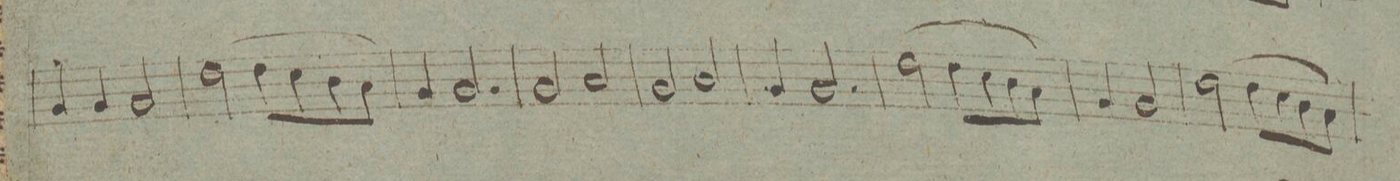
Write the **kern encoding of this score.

**kern	**dynam
*I"Clarinetto 2do in C.	*
*clefG2	*
*k[f#c#g#d#]	*
*met(c|)	*
*M2/2	*
4e/	.
4e/	.
2e/	.
=29	=29
(2b\	.
8b\L	.
8a\	.
8g#\	.
8f#\J)	.
=30	=30
4e/	.
2.e/	.
=31	=31
2e/	.
2f#/	.
=32	=32
2e/	.
2f#/	.
=33	=33
4e/	.
2.e/	.
=34	=34
(2b\	.
8b\L	.
8a\	.
8g#\	.
8f#\J)	.
=35	=35
4e/	.
2.e/	.
=36	=36
(2b\	.
8b\L	.
8a\	.
8g#\	.
8f#\J)	.
=37	=37
*-	*-
